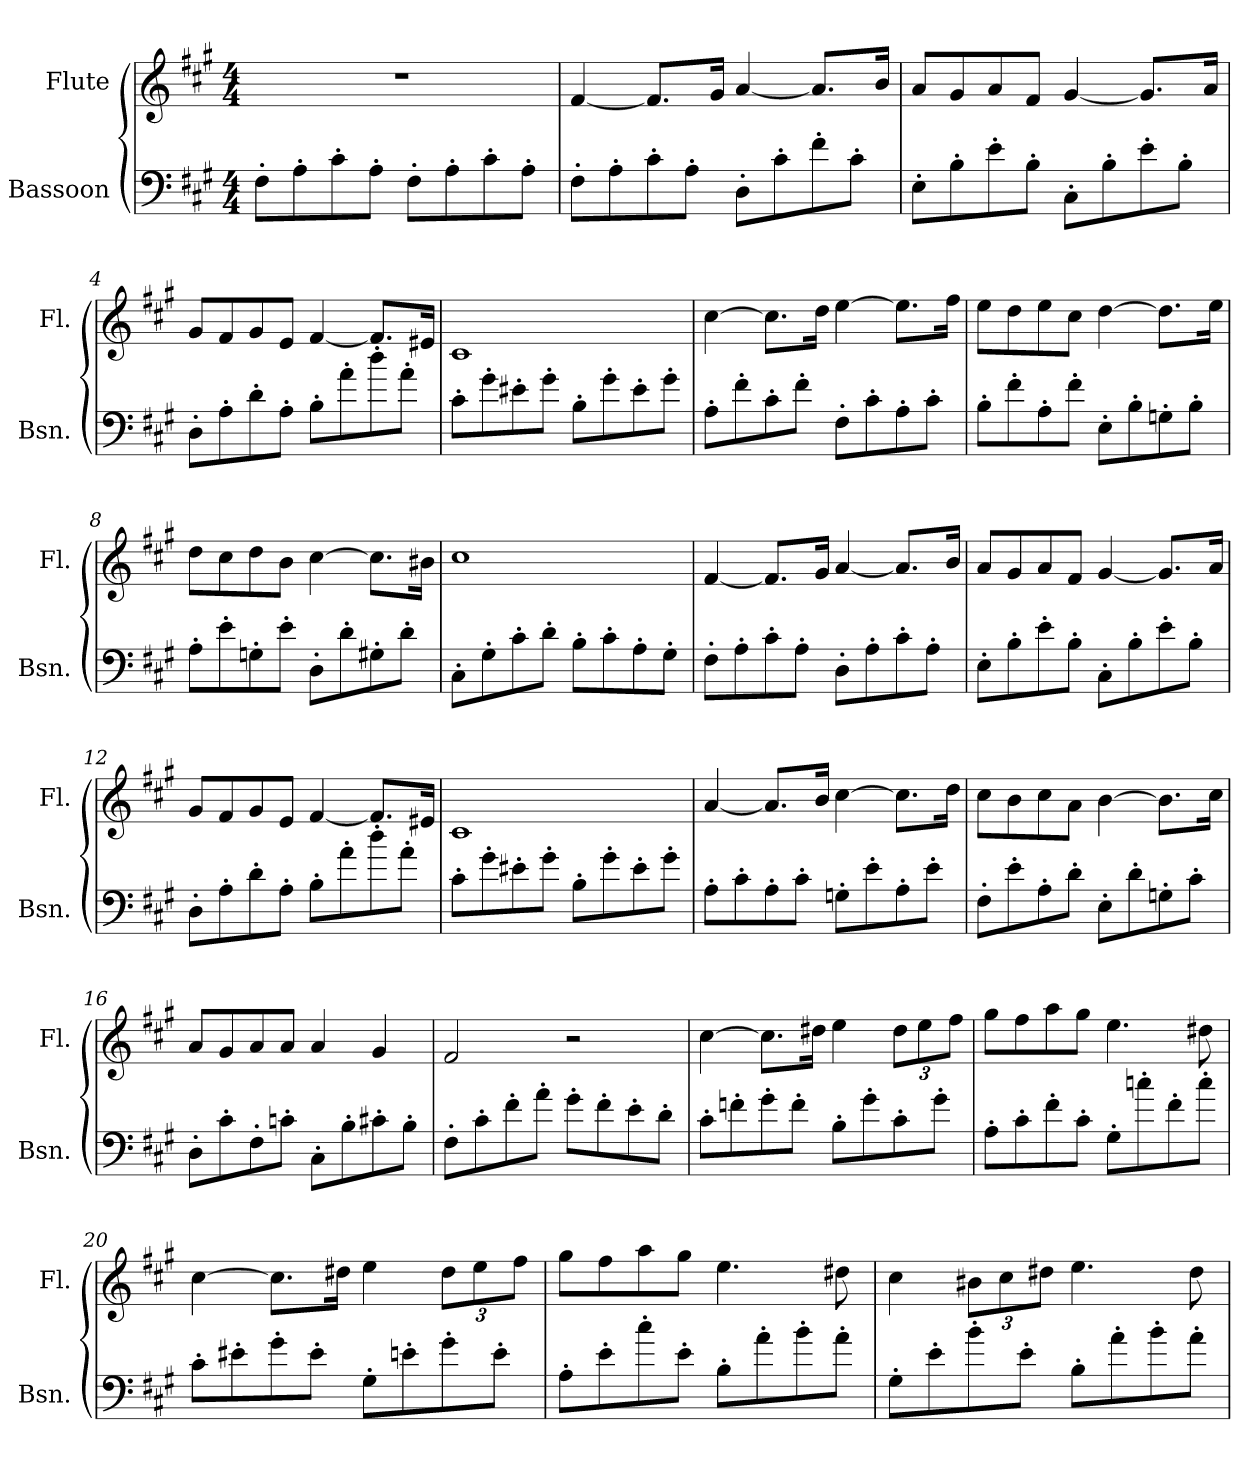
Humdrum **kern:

**kern	**kern
*part2	*part1
*staff2	*staff1
*I"Bassoon	*I"Flute
*I'Bsn.	*I'Fl.
*clefF4	*clefG2
*k[f#c#g#]	*k[f#c#g#]
*M4/4	*M4/4
*MM65	*MM65
=1	=1
8F#'\L	1r
8A'\	.
8c#'\	.
8A'\J	.
8F#'\L	.
8A'\	.
8c#'\	.
8A'\J	.
=2	=2
8F#'\L	[4f#/
8A'\	.
8c#'\	8.f#/L]
8A'\J	.
.	16g#/Jk
8D'\L	[4a/
8c#'\	.
8f#'\	8.a/L]
8c#'\J	.
.	16b/Jk
!!LO:LB:g=z
=3	=3
8E'\L	8a/L
8B'\	8g#/
8e'\	8a/
8B'\J	8f#/J
8C#'\L	[4g#/
8B'\	.
8e'\	8.g#/L]
8B'\J	.
.	16a/Jk
=4	=4
8D'\L	8g#/L
8A'\	8f#/
8d'\	8g#/
8A'\J	8e/J
8B'\L	[4f#/
8a'\	.
8dd'\	8.f#/L]
8a'\J	.
.	16e#X/Jk
!!LO:LB:g=z
=5	=5
8c#'\L	1c#
8g#'\	.
8e#X'\	.
8g#'\J	.
8B'\L	.
8g#'\	.
8e#'\	.
8g#'\J	.
=6	=6
8A'\L	[4cc#\
8f#'\	.
8c#'\	8.cc#\L]
8f#'\J	.
.	16dd\Jk
8F#'\L	[4ee\
8c#'\	.
8A'\	8.ee\L]
8c#'\J	.
.	16ff#\Jk
!!LO:LB:g=z
=7	=7
8B'\L	8ee\L
8f#'\	8dd\
8A'\	8ee\
8f#'\J	8cc#\J
8E'\L	[4dd\
8B'\	.
8Gn'\	8.dd\L]
8B'\J	.
.	16ee\Jk
=8	=8
8A'\L	8dd\L
8e'\	8cc#\
8Gn'\	8dd\
8e'\J	8b\J
8D'\L	[4cc#\
8d'\	.
8G#X'\	8.cc#\L]
8d'\J	.
.	16b#X\Jk
=9	=9
8C#'\L	1cc#
8G#'\	.
8c#'\	.
8d'\J	.
8B'\L	.
8c#'\	.
8A'\	.
8G#'\J	.
!!LO:PB:g=z
=10	=10
8F#'\L	[4f#/
8A'\	.
8c#'\	8.f#/L]
8A'\J	.
.	16g#/Jk
8D'\L	[4a/
8A'\	.
8c#'\	8.a/L]
8A'\J	.
.	16b/Jk
=11	=11
8E'\L	8a/L
8B'\	8g#/
8e'\	8a/
8B'\J	8f#/J
8C#'\L	[4g#/
8B'\	.
8e'\	8.g#/L]
8B'\J	.
.	16a/Jk
=12	=12
8D'\L	8g#/L
8A'\	8f#/
8d'\	8g#/
8A'\J	8e/J
8B'\L	[4f#/
8a'\	.
8dd'\	8.f#/L]
8a'\J	.
.	16e#X/Jk
!!LO:LB:g=z
=13	=13
8c#'\L	1c#
8g#'\	.
8e#X'\	.
8g#'\J	.
8B'\L	.
8g#'\	.
8e#'\	.
8g#'\J	.
=14	=14
8A'\L	[4a/
8c#'\	.
8A'\	8.a/L]
8c#'\J	.
.	16b/Jk
8Gn'\L	[4cc#\
8e'\	.
8A'\	8.cc#\L]
8e'\J	.
.	16dd\Jk
!!LO:LB:g=z
=15	=15
8F#'\L	8cc#\L
8e'\	8b\
8A'\	8cc#\
8d'\J	8a\J
8E'\L	[4b\
8d'\	.
8Gn'\	8.b\L]
8c#'\J	.
.	16cc#\Jk
=16	=16
8D'\L	8a/L
8c#'\	8g#/
8F#'\	8a/
8cn'\J	8a/J
8C#'\L	4a/
8B'\	.
8c#X'\	4g#/
8B'\J	.
=17	=17
8F#'\L	2f#/
8c#'\	.
8f#'\	.
8a'\J	.
8g#'\L	2r
8f#'\	.
8e'\	.
8d'\J	.
!!LO:LB:g=z
=18	=18
8c#'\L	[4cc#\
8fn'\	.
8g#'\	8.cc#\L]
8f'\J	.
.	16dd#X\Jk
8B'\L	4ee\
8g#'\	.
*	*Xbrackettup
8c#'\	12dd#\L
.	12ee\
8g#'\J	.
.	12ff#\J
=19	=19
8A'\L	8gg#\L
8c#'\	8ff#\
8f#'\	8aa\
8c#'\J	8gg#\J
8G#'\L	4.ee\
8ccn'\	.
8f#'\	.
8cc'\J	8dd#X\
!!LO:PB:g=z
=20	=20
8c#'\L	[4cc#\
8e#X'\	.
8g#'\	8.cc#\L]
8e#'\J	.
.	16dd#X\Jk
8G#'\L	4ee\
8en'\	.
8g#'\	12dd#\L
.	12ee\
8e'\J	.
.	12ff#\J
=21	=21
8A'\L	8gg#\L
8e'\	8ff#\
8cc#'\	8aa\
8e'\J	8gg#\J
8B'\L	4.ee\
8a'\	.
8b'\	.
8a'\J	8dd#X\
!!LO:LB:g=z
=22	=22
8G#'\L	4cc#\
8e'\	.
8b'\	12b#X\L
.	12cc#\
8e'\J	.
.	12dd#X\J
8B'\L	4.ee\
8a'\	.
8b'\	.
8a'\J	8dd#\
=	=
*-	*-
